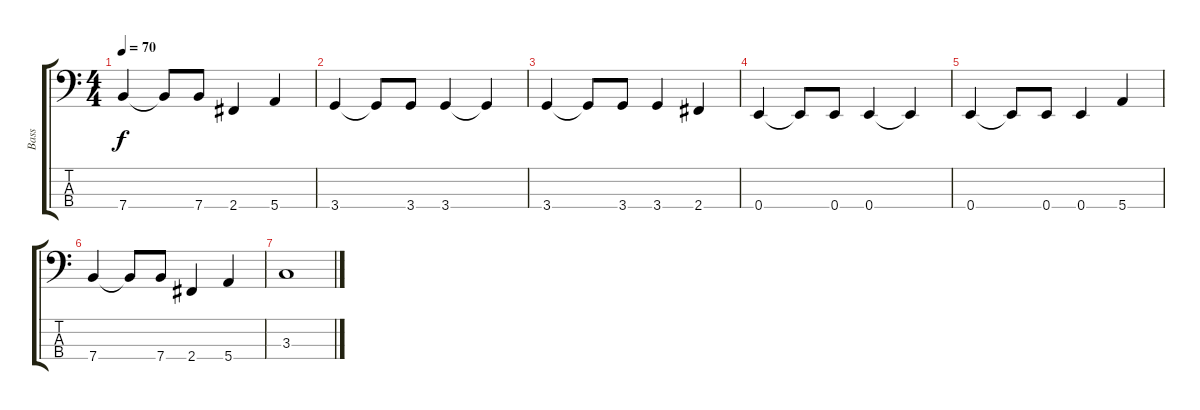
\track ("Bass" "Bass") {instrument electricbassfinger}
\staff {score tabs}
\tuning (G2 D2 A1 E1) {hide}
\ts (4 4)
\tempo 70
\clef f4
\ks c
7.4.4{dy f} 7.4{t}.8 7.4.8 2.4.4 5.4.4 |
3.4.4 3.4{t}.8 3.4.8 3.4.4 3.4{t}.4 |
3.4.4 3.4{t}.8 3.4.8 3.4.4 2.4.4 |
0.4.4 0.4{t}.8 0.4.8 0.4.4 0.4{t}.4 |
0.4.4 0.4{t}.8 0.4.8 0.4.4 5.4.4 |
7.4.4 7.4{t}.8 7.4.8 2.4.4 5.4.4 |
3.3.1
